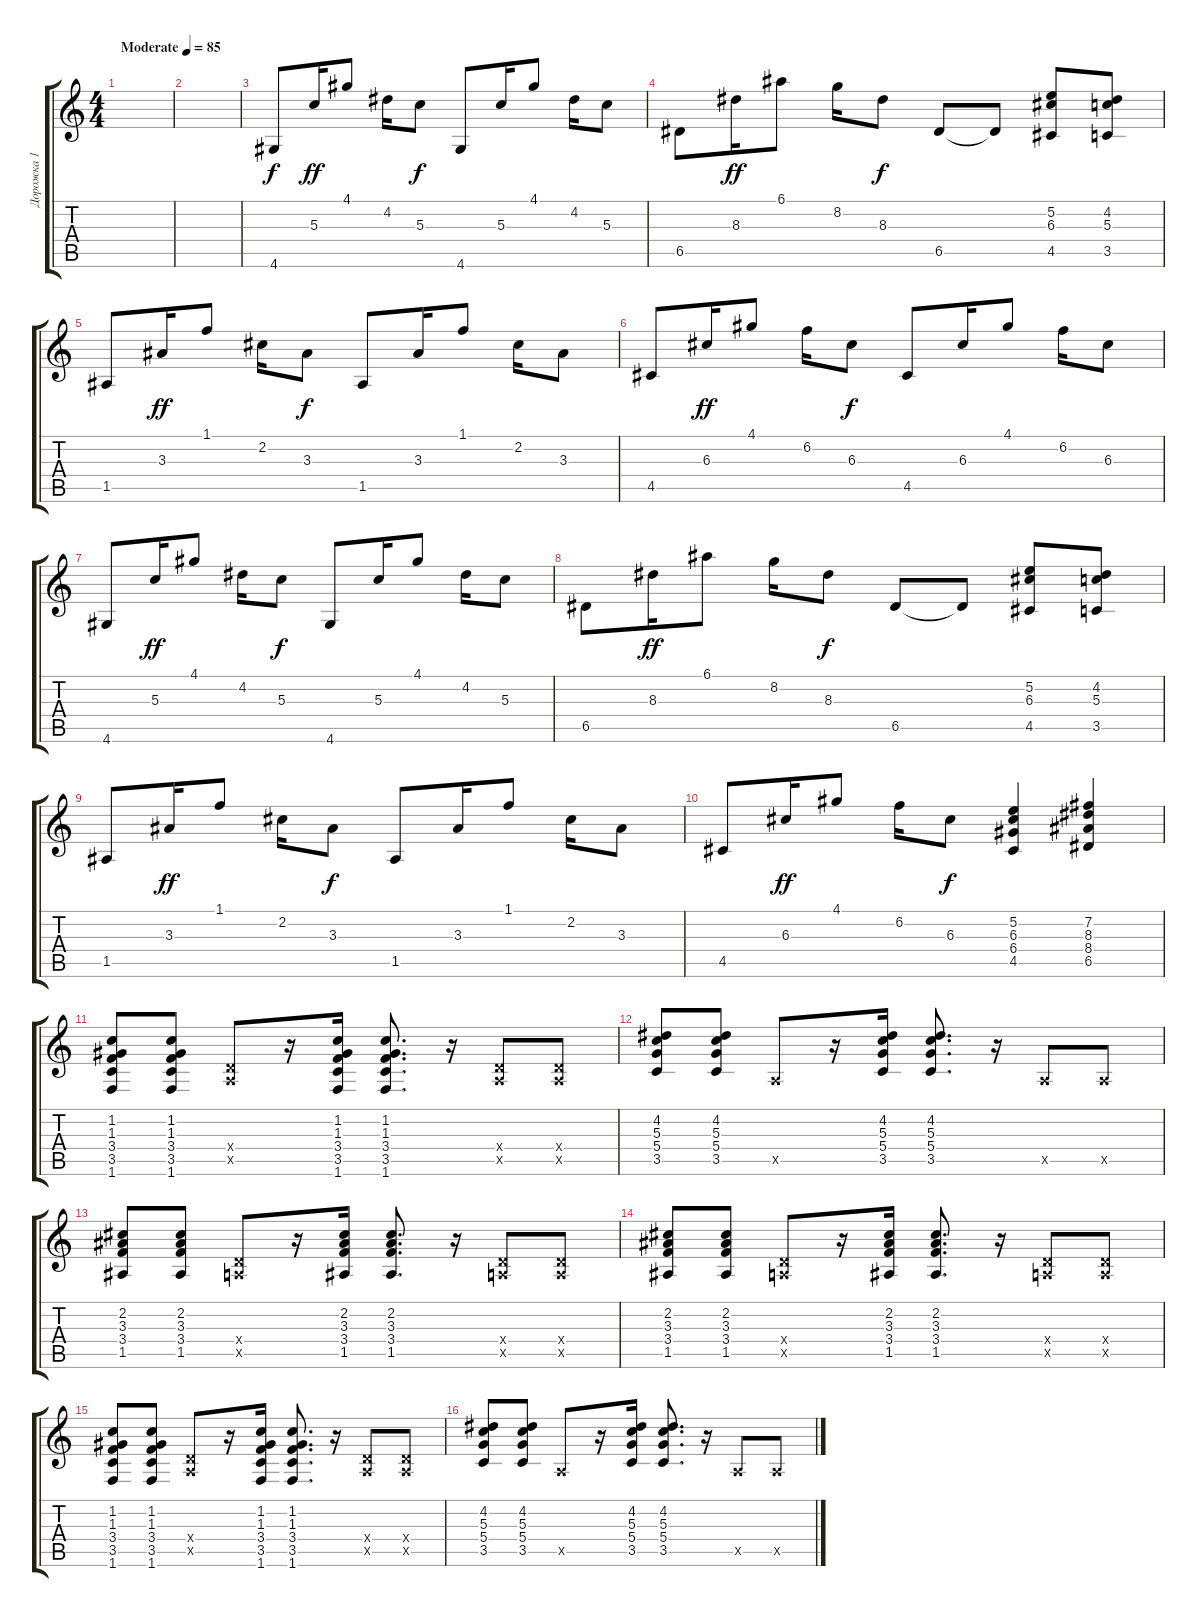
\track ("Дорожка 1" "Дорожка 1") {instrument acousticguitarsteel}
\staff {score tabs}
\tuning (E4 B3 G3 D3 A2 E2) {hide}
\ts (4 4)
\tempo (85 "Moderate")
\clef g2
\ks c
|
|
4.6.8 5.3.16{dy ff} 4.1.8 4.2.16 5.3.8{dy f} 4.6.8 5.3.16 4.1.8 4.2.16 5.3.8 |
6.5.8 8.3.16{dy ff} 6.1.8 8.2.16 8.3.8{dy f} 6.5.8 6.5{t}.8 (5.2 6.3 4.5).8 (4.2 5.3 3.5).8 |
1.5.8 3.3.16{dy ff} 1.1.8 2.2.16 3.3.8{dy f} 1.5.8 3.3.16 1.1.8 2.2.16 3.3.8 |
4.5.8 6.3.16{dy ff} 4.1.8 6.2.16 6.3.8{dy f} 4.5.8 6.3.16 4.1.8 6.2.16 6.3.8 |
4.6.8 5.3.16{dy ff} 4.1.8 4.2.16 5.3.8{dy f} 4.6.8 5.3.16 4.1.8 4.2.16 5.3.8 |
6.5.8 8.3.16{dy ff} 6.1.8 8.2.16 8.3.8{dy f} 6.5.8 6.5{t}.8 (5.2 6.3 4.5).8 (4.2 5.3 3.5).8 |
1.5.8 3.3.16{dy ff} 1.1.8 2.2.16 3.3.8{dy f} 1.5.8 3.3.16 1.1.8 2.2.16 3.3.8 |
4.5.8 6.3.16{dy ff} 4.1.8 6.2.16 6.3.8{dy f} (5.2 6.3 6.4 4.5).4 (7.2 8.3 8.4 6.5).4 |
(1.2 1.3 3.4 3.5 1.6).8 (1.2 1.3 3.4 3.5 1.6).8 (0.4{x} 0.5{x}).8 r.16 (1.2 1.3 3.4 3.5 1.6).16 (1.2 1.3 3.4 3.5 1.6).8{d} r.16 (0.4{x} 0.5{x}).8 (0.4{x} 0.5{x}).8 |
(4.2 5.3 5.4 3.5).8 (4.2 5.3 5.4 3.5).8 0.5{x}.8 r.16 (4.2 5.3 5.4 3.5).16 (4.2 5.3 5.4 3.5).8{d} r.16 0.5{x}.8 0.5{x}.8 |
(2.2 3.3 3.4 1.5).8 (2.2 3.3 3.4 1.5).8 (0.4{x} 0.5{x}).8 r.16 (2.2 3.3 3.4 1.5).16 (2.2 3.3 3.4 1.5).8{d} r.16 (0.4{x} 0.5{x}).8 (0.4{x} 0.5{x}).8 |
(2.2 3.3 3.4 1.5).8 (2.2 3.3 3.4 1.5).8 (0.4{x} 0.5{x}).8 r.16 (2.2 3.3 3.4 1.5).16 (2.2 3.3 3.4 1.5).8{d} r.16 (0.4{x} 0.5{x}).8 (0.4{x} 0.5{x}).8 |
(1.2 1.3 3.4 3.5 1.6).8 (1.2 1.3 3.4 3.5 1.6).8 (0.4{x} 0.5{x}).8 r.16 (1.2 1.3 3.4 3.5 1.6).16 (1.2 1.3 3.4 3.5 1.6).8{d} r.16 (0.4{x} 0.5{x}).8 (0.4{x} 0.5{x}).8 |
(4.2 5.3 5.4 3.5).8 (4.2 5.3 5.4 3.5).8 0.5{x}.8 r.16 (4.2 5.3 5.4 3.5).16 (4.2 5.3 5.4 3.5).8{d} r.16 0.5{x}.8 0.5{x}.8
